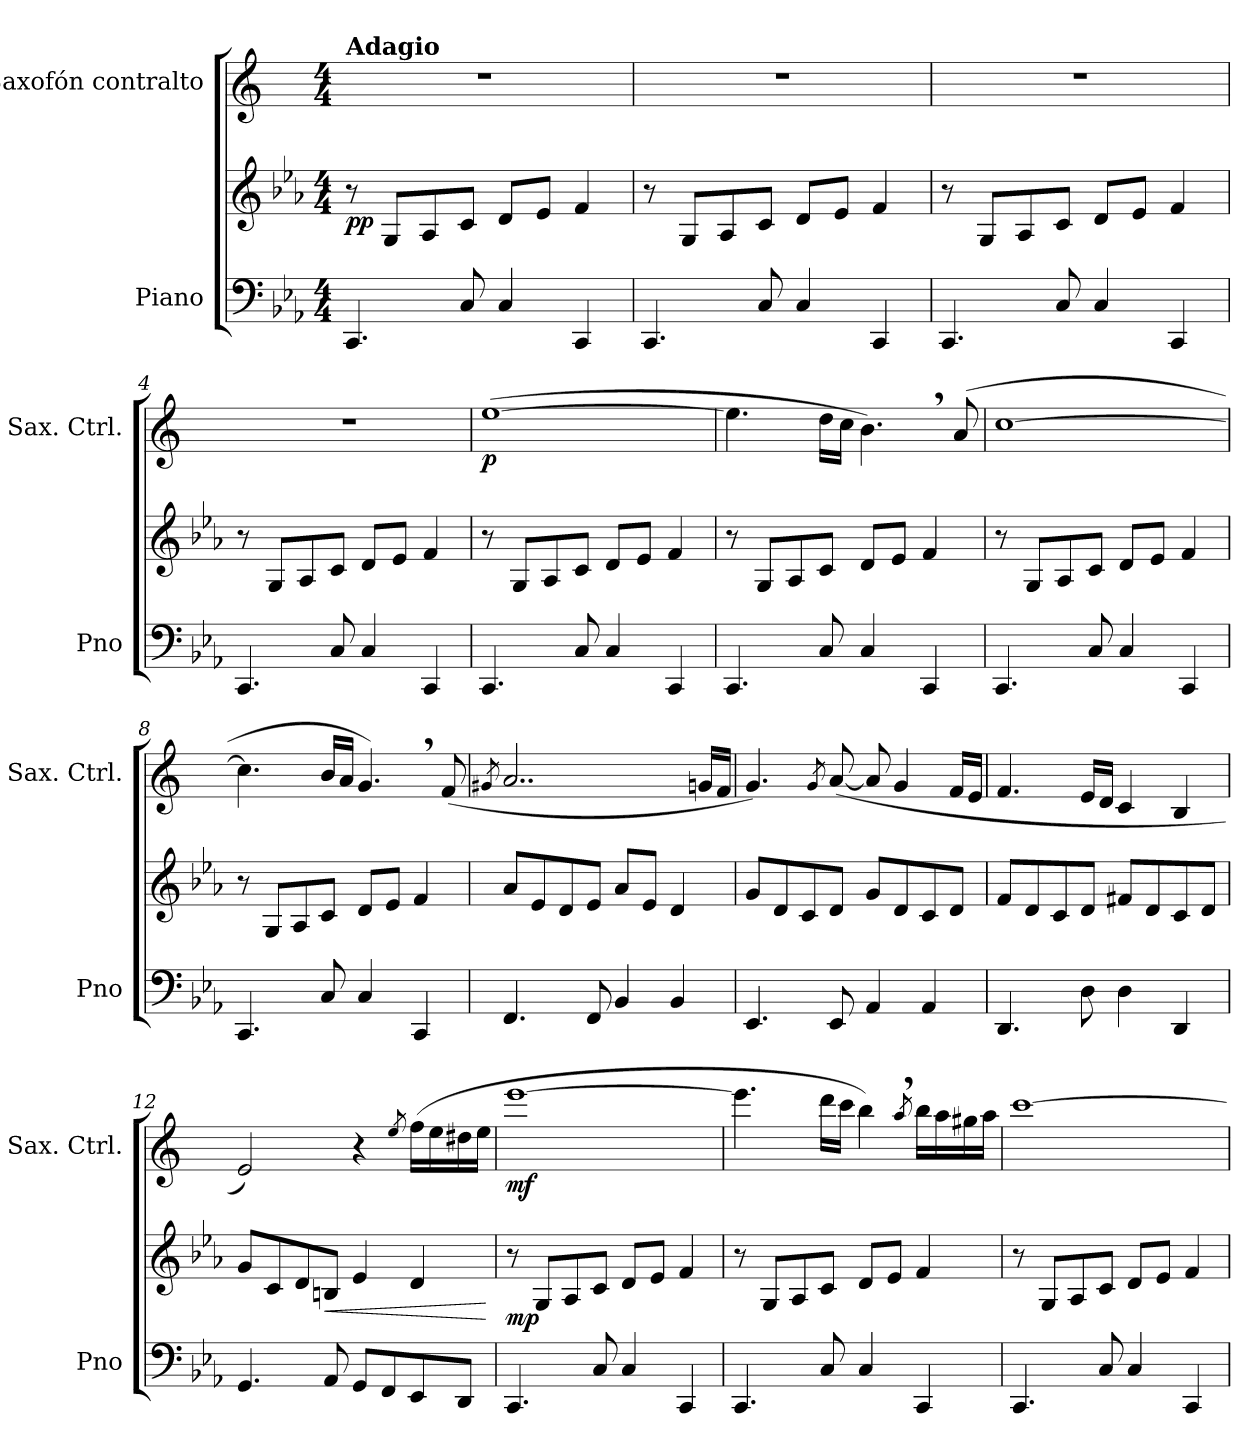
**kern	**kern	**dynam	**kern	**dynam
*part2	*part2	*part2	*part1	*part1
*staff3	*staff2	*staff2/3	*staff1	*staff1
*I"Piano	*	*	*I"Saxofón contralto	*
*I'Pno	*	*	*I'Sax. Ctrl.	*
*clefF4	*clefG2	*	*clefG2	*
*	*	*	*ITrd5c9	*
*k[b-e-a-]	*k[b-e-a-]	*	*k[b-e-a-]	*
*M4/4	*M4/4	*	*M4/4	*
*MM76	*MM76	*	*MM76	*
=1	=1	=1	=1	=1
!	!	!	!LO:TX:a:B:t=Adagio	!
!	!	!LO:DY:b	!	!
4.CC/	8r	pp	1r	.
.	8G/L	.	.	.
.	8A-/	.	.	.
8C/	8c/J	.	.	.
4C/	8d/L	.	.	.
.	8e-/J	.	.	.
4CC/	4f/	.	.	.
=2	=2	=2	=2	=2
4.CC/	8r	.	1r	.
.	8G/L	.	.	.
.	8A-/	.	.	.
8C/	8c/J	.	.	.
4C/	8d/L	.	.	.
.	8e-/J	.	.	.
4CC/	4f/	.	.	.
=3	=3	=3	=3	=3
4.CC/	8r	.	1r	.
.	8G/L	.	.	.
.	8A-/	.	.	.
8C/	8c/J	.	.	.
4C/	8d/L	.	.	.
.	8e-/J	.	.	.
4CC/	4f/	.	.	.
=4	=4	=4	=4	=4
4.CC/	8r	.	1r	.
.	8G/L	.	.	.
.	8A-/	.	.	.
8C/	8c/J	.	.	.
4C/	8d/L	.	.	.
.	8e-/J	.	.	.
4CC/	4f/	.	.	.
=5	=5	=5	=5	=5
!	!	!	!	!LO:DY:b
4.CC/	8r	.	([1g	p
.	8G/L	.	.	.
.	8A-/	.	.	.
8C/	8c/J	.	.	.
4C/	8d/L	.	.	.
.	8e-/J	.	.	.
4CC/	4f/	.	.	.
!!LO:LB:g=z
=6	=6	=6	=6	=6
4.CC/	8r	.	4.g\]	.
.	8G/L	.	.	.
.	8A-/	.	.	.
8C/	8c/J	.	16f\LL	.
.	.	.	16e-\JJ	.
4C/	8d/L	.	4.d,\)	.
.	8e-/J	.	.	.
4CC/	4f/	.	.	.
.	.	.	(8c/	.
=7	=7	=7	=7	=7
4.CC/	8r	.	[1e-	.
.	8G/L	.	.	.
.	8A-/	.	.	.
8C/	8c/J	.	.	.
4C/	8d/L	.	.	.
.	8e-/J	.	.	.
4CC/	4f/	.	.	.
=8	=8	=8	=8	=8
4.CC/	8r	.	4.e-\]	.
.	8G/L	.	.	.
.	8A-/	.	.	.
8C/	8c/J	.	16d/LL	.
.	.	.	16c/JJ	.
4C/	8d/L	.	4.B-,/)	.
.	8e-/J	.	.	.
4CC/	4f/	.	.	.
.	.	.	(8A-/	.
=9	=9	=9	=9	=9
.	.	.	8qBn/	.
4.FF/	8a-/L	.	2..c/	.
.	8e-/	.	.	.
.	8d/	.	.	.
8FF/	8e-/J	.	.	.
4BB-/	8a-/L	.	.	.
.	8e-/J	.	.	.
4BB-/	4d/	.	.	.
.	.	.	16B-X/LL	.
.	.	.	16A-/JJ	.
=10	=10	=10	=10	=10
4.EE-/	8g/L	.	4.B-/)	.
.	8d/	.	.	.
.	8c/	.	.	.
.	.	.	8qB-/	.
8EE-/	8d/J	.	([8c/	.
4AA-/	8g/L	.	8c/]	.
.	8d/	.	4B-/	.
4AA-/	8c/	.	.	.
.	8d/J	.	16A-/LL	.
.	.	.	16G/JJ	.
!!LO:LB:g=z
=11	=11	=11	=11	=11
4.DD/	8f/L	.	4.A-/	.
.	8d/	.	.	.
.	8c/	.	.	.
8D\	8d/J	.	16G/LL	.
.	.	.	16F/JJ	.
4D\	8f#X/L	.	4E-/	.
.	8d/	.	.	.
4DD/	8c/	.	4D/	.
.	8d/J	.	.	.
=12	=12	=12	=12	=12
4.GG/	8g/L	.	2G/)	.
.	8c/	.	.	.
.	8d/	.	.	.
!	!	!LO:HP:b	!	!
8AA-/	8Bn/J	<	.	.
8GG/L	4e-/	.	4r	.
8FF/	.	.	.	.
.	.	.	8qg/	.
8EE-/	4d/	.	(16a-\LL	.
.	.	.	16g\	.
8DD/J	.	.	16f#X\	.
.	.	.	16g\JJ	.
.	.	[	.	.
=13	=13	=13	=13	=13
!	!	!LO:DY:b	!	!LO:DY:b
4.CC/	8r	mp	[1gg	mf
.	8G/L	.	.	.
.	8A-/	.	.	.
8C/	8c/J	.	.	.
4C/	8d/L	.	.	.
.	8e-/J	.	.	.
4CC/	4f/	.	.	.
=14	=14	=14	=14	=14
4.CC/	8r	.	4.gg\]	.
.	8G/L	.	.	.
.	8A-/	.	.	.
8C/	8c/J	.	16ff\LL	.
.	.	.	16ee-\JJ	.
4C/	8d/L	.	4dd,\)	.
.	8e-/J	.	.	.
.	.	.	8qcc/	.
4CC/	4f/	.	16dd\LL	.
.	.	.	16cc\	.
.	.	.	16bn\	.
.	.	.	16cc\JJ	.
!!LO:LB:g=z
=15	=15	=15	=15	=15
4.CC/	8r	.	[1ee-	.
.	8G/L	.	.	.
.	8A-/	.	.	.
8C/	8c/J	.	.	.
4C/	8d/L	.	.	.
.	8e-/J	.	.	.
4CC/	4f/	.	.	.
=	=	=	=	=
*-	*-	*-	*-	*-
